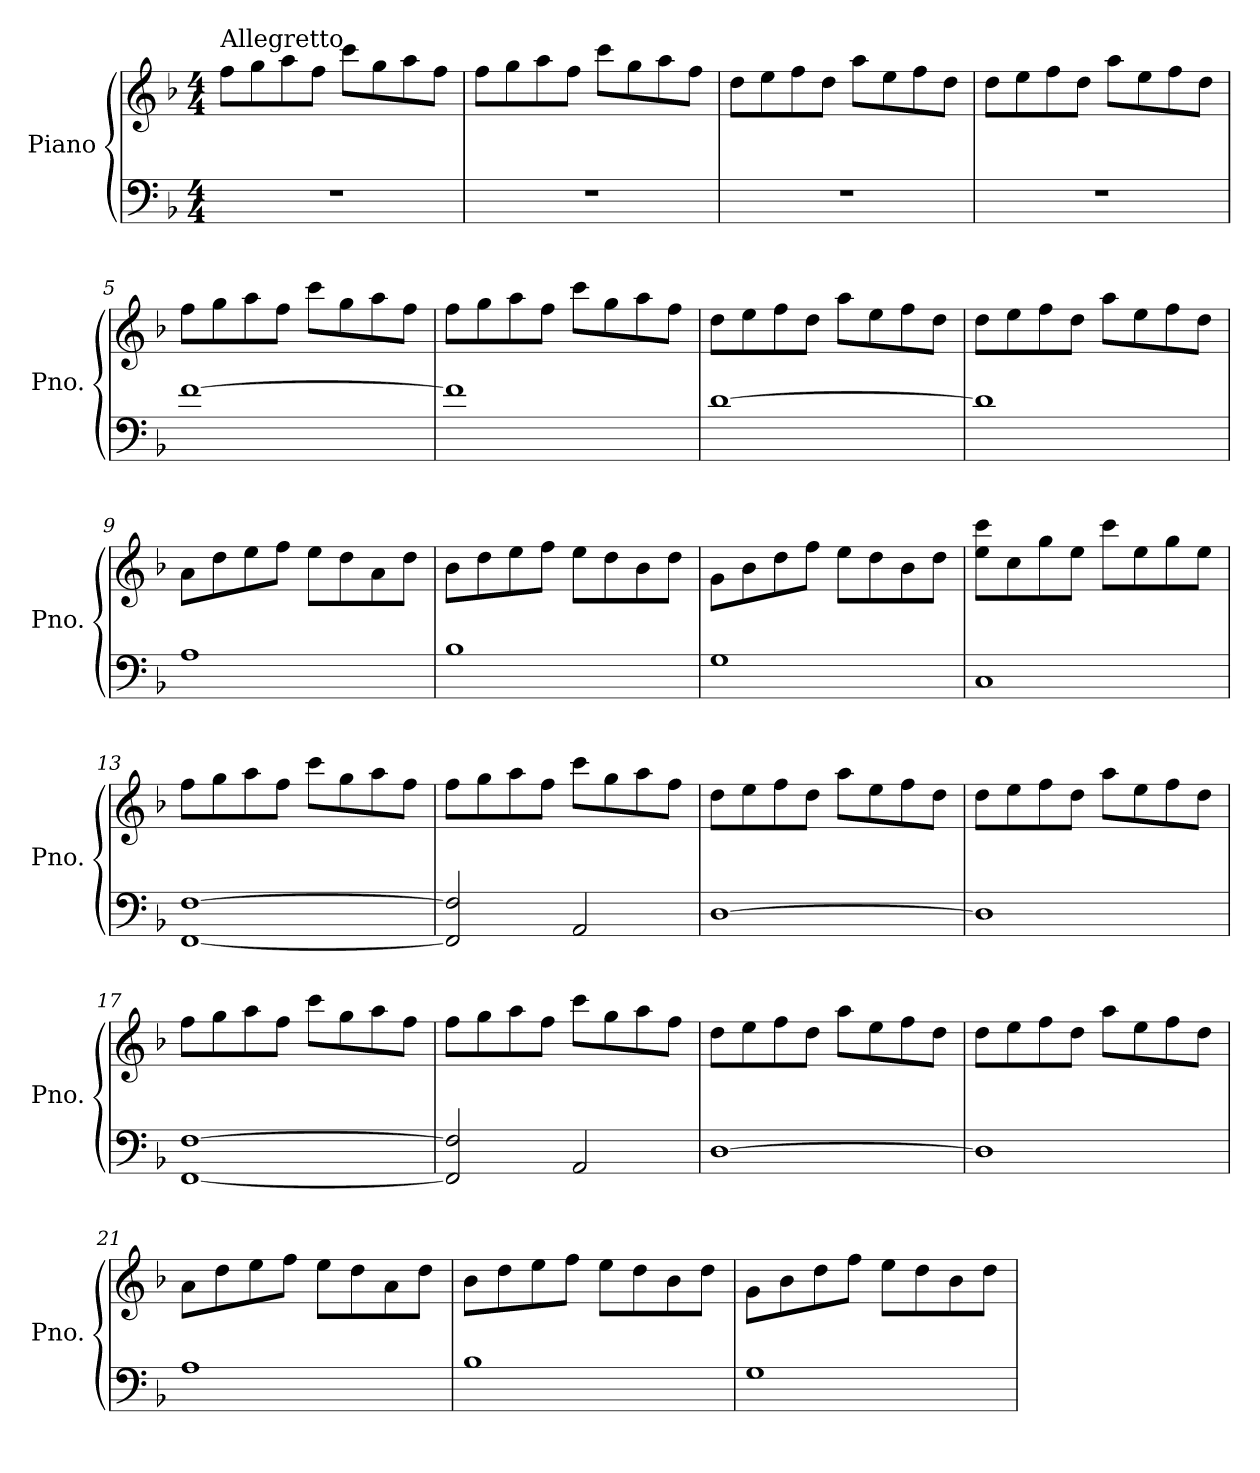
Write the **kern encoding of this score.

**kern	**kern
*part1	*part1
*staff2	*staff1
*I"Piano	*
*I'Pno.	*
*clefF4	*clefG2
*k[b-]	*k[b-]
*F:	*F:
*M4/4	*M4/4
=1	=1
!	!LO:TX:a:t=Allegretto
1r	8ff\L
.	8gg\
.	8aa\
.	8ff\J
.	8ccc\L
.	8gg\
.	8aa\
.	8ff\J
=2	=2
1r	8ff\L
.	8gg\
.	8aa\
.	8ff\J
.	8ccc\L
.	8gg\
.	8aa\
.	8ff\J
=3	=3
1r	8dd\L
.	8ee\
.	8ff\
.	8dd\J
.	8aa\L
.	8ee\
.	8ff\
.	8dd\J
=4	=4
1r	8dd\L
.	8ee\
.	8ff\
.	8dd\J
.	8aa\L
.	8ee\
.	8ff\
.	8dd\J
!!LO:LB:g=z
=5	=5
[1f	8ff\L
.	8gg\
.	8aa\
.	8ff\J
.	8ccc\L
.	8gg\
.	8aa\
.	8ff\J
=6	=6
1f]	8ff\L
.	8gg\
.	8aa\
.	8ff\J
.	8ccc\L
.	8gg\
.	8aa\
.	8ff\J
=7	=7
[1d	8dd\L
.	8ee\
.	8ff\
.	8dd\J
.	8aa\L
.	8ee\
.	8ff\
.	8dd\J
=8	=8
1d]	8dd\L
.	8ee\
.	8ff\
.	8dd\J
.	8aa\L
.	8ee\
.	8ff\
.	8dd\J
!!LO:LB:g=z
=9	=9
1A	8a\L
.	8dd\
.	8ee\
.	8ff\J
.	8ee\L
.	8dd\
.	8a\
.	8dd\J
=10	=10
1B-	8b-\L
.	8dd\
.	8ee\
.	8ff\J
.	8ee\L
.	8dd\
.	8b-\
.	8dd\J
=11	=11
1G	8g\L
.	8b-\
.	8dd\
.	8ff\J
.	8ee\L
.	8dd\
.	8b-\
.	8dd\J
=12	=12
1C	8ee\ 8ccc\L
.	8cc\
.	8gg\
.	8ee\J
.	8ccc\L
.	8ee\
.	8gg\
.	8ee\J
!!LO:LB:g=z
=13	=13
[1FF [1F	8ff\L
.	8gg\
.	8aa\
.	8ff\J
.	8ccc\L
.	8gg\
.	8aa\
.	8ff\J
=14	=14
2FF/] 2F/]	8ff\L
.	8gg\
.	8aa\
.	8ff\J
2AA/	8ccc\L
.	8gg\
.	8aa\
.	8ff\J
=15	=15
[1D	8dd\L
.	8ee\
.	8ff\
.	8dd\J
.	8aa\L
.	8ee\
.	8ff\
.	8dd\J
=16	=16
1D]	8dd\L
.	8ee\
.	8ff\
.	8dd\J
.	8aa\L
.	8ee\
.	8ff\
.	8dd\J
!!LO:LB:g=z
=17	=17
[1FF [1F	8ff\L
.	8gg\
.	8aa\
.	8ff\J
.	8ccc\L
.	8gg\
.	8aa\
.	8ff\J
=18	=18
2FF/] 2F/]	8ff\L
.	8gg\
.	8aa\
.	8ff\J
2AA/	8ccc\L
.	8gg\
.	8aa\
.	8ff\J
=19	=19
[1D	8dd\L
.	8ee\
.	8ff\
.	8dd\J
.	8aa\L
.	8ee\
.	8ff\
.	8dd\J
=20	=20
1D]	8dd\L
.	8ee\
.	8ff\
.	8dd\J
.	8aa\L
.	8ee\
.	8ff\
.	8dd\J
!!LO:PB:g=z
=21	=21
1A	8a\L
.	8dd\
.	8ee\
.	8ff\J
.	8ee\L
.	8dd\
.	8a\
.	8dd\J
=22	=22
1B-	8b-\L
.	8dd\
.	8ee\
.	8ff\J
.	8ee\L
.	8dd\
.	8b-\
.	8dd\J
=23	=23
1G	8g\L
.	8b-\
.	8dd\
.	8ff\J
.	8ee\L
.	8dd\
.	8b-\
.	8dd\J
=	=
*-	*-
